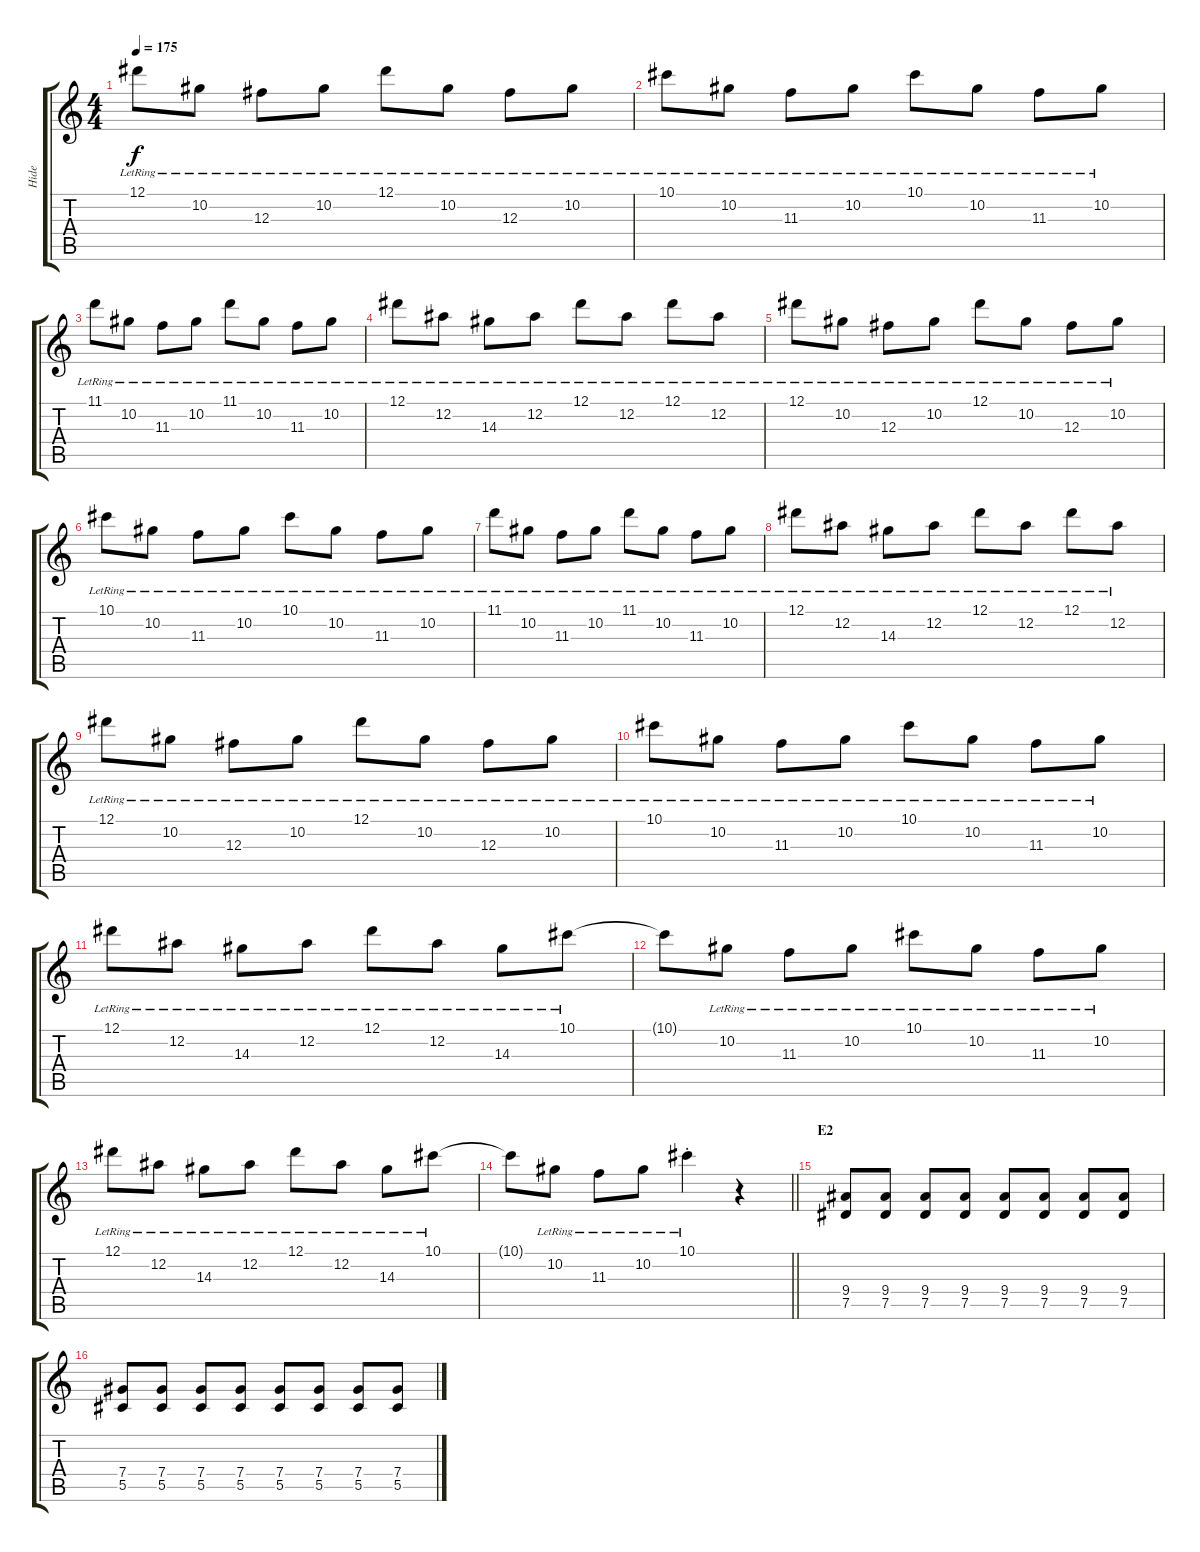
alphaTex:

\track ("Hide" "Hide") {instrument distortionguitar}
\staff {score tabs}
\tuning (Eb4 Bb3 Gb3 Db3 Ab2 Eb2) {hide}
\ts (4 4)
\tempo 175
\clef g2
\ks c
12.1{lr}.8{dy f} 10.2{lr}.8 12.3{lr}.8 10.2{lr}.8 12.1{lr}.8 10.2{lr}.8 12.3{lr}.8 10.2{lr}.8 |
10.1{lr}.8 10.2{lr}.8 11.3{lr}.8 10.2{lr}.8 10.1{lr}.8 10.2{lr}.8 11.3{lr}.8 10.2{lr}.8 |
11.1{lr}.8 10.2{lr}.8 11.3{lr}.8 10.2{lr}.8 11.1{lr}.8 10.2{lr}.8 11.3{lr}.8 10.2{lr}.8 |
12.1{lr}.8 12.2{lr}.8 14.3{lr}.8 12.2{lr}.8 12.1{lr}.8 12.2{lr}.8 12.1{lr}.8 12.2{lr}.8 |
12.1{lr}.8 10.2{lr}.8 12.3{lr}.8 10.2{lr}.8 12.1{lr}.8 10.2{lr}.8 12.3{lr}.8 10.2{lr}.8 |
10.1{lr}.8 10.2{lr}.8 11.3{lr}.8 10.2{lr}.8 10.1{lr}.8 10.2{lr}.8 11.3{lr}.8 10.2{lr}.8 |
11.1{lr}.8 10.2{lr}.8 11.3{lr}.8 10.2{lr}.8 11.1{lr}.8 10.2{lr}.8 11.3{lr}.8 10.2{lr}.8 |
12.1{lr}.8 12.2{lr}.8 14.3{lr}.8 12.2{lr}.8 12.1{lr}.8 12.2{lr}.8 12.1{lr}.8 12.2{lr}.8 |
12.1{lr}.8 10.2{lr}.8 12.3{lr}.8 10.2{lr}.8 12.1{lr}.8 10.2{lr}.8 12.3{lr}.8 10.2{lr}.8 |
10.1{lr}.8 10.2{lr}.8 11.3{lr}.8 10.2{lr}.8 10.1{lr}.8 10.2{lr}.8 11.3{lr}.8 10.2{lr}.8 |
12.1{lr}.8 12.2{lr}.8 14.3{lr}.8 12.2{lr}.8 12.1{lr}.8 12.2{lr}.8 14.3{lr}.8 10.1{lr}.8 |
10.1{t}.8 10.2{lr}.8 11.3{lr}.8 10.2{lr}.8 10.1{lr}.8 10.2{lr}.8 11.3{lr}.8 10.2{lr}.8 |
12.1{lr}.8 12.2{lr}.8 14.3{lr}.8 12.2{lr}.8 12.1{lr}.8 12.2{lr}.8 14.3{lr}.8 10.1{lr}.8 |
\barLineRight lightlight
10.1{t}.8 10.2{lr}.8 11.3{lr}.8 10.2{lr}.8 10.1{st lr}.4 r.4 |
\section ("" "E2")
(9.4 7.5).8{instrument distortionguitar} (9.4 7.5).8 (9.4 7.5).8 (9.4 7.5).8 (9.4 7.5).8 (9.4 7.5).8 (9.4 7.5).8 (9.4 7.5).8 |
(7.4 5.5).8 (7.4 5.5).8 (7.4 5.5).8 (7.4 5.5).8 (7.4 5.5).8 (7.4 5.5).8 (7.4 5.5).8 (7.4 5.5).8
